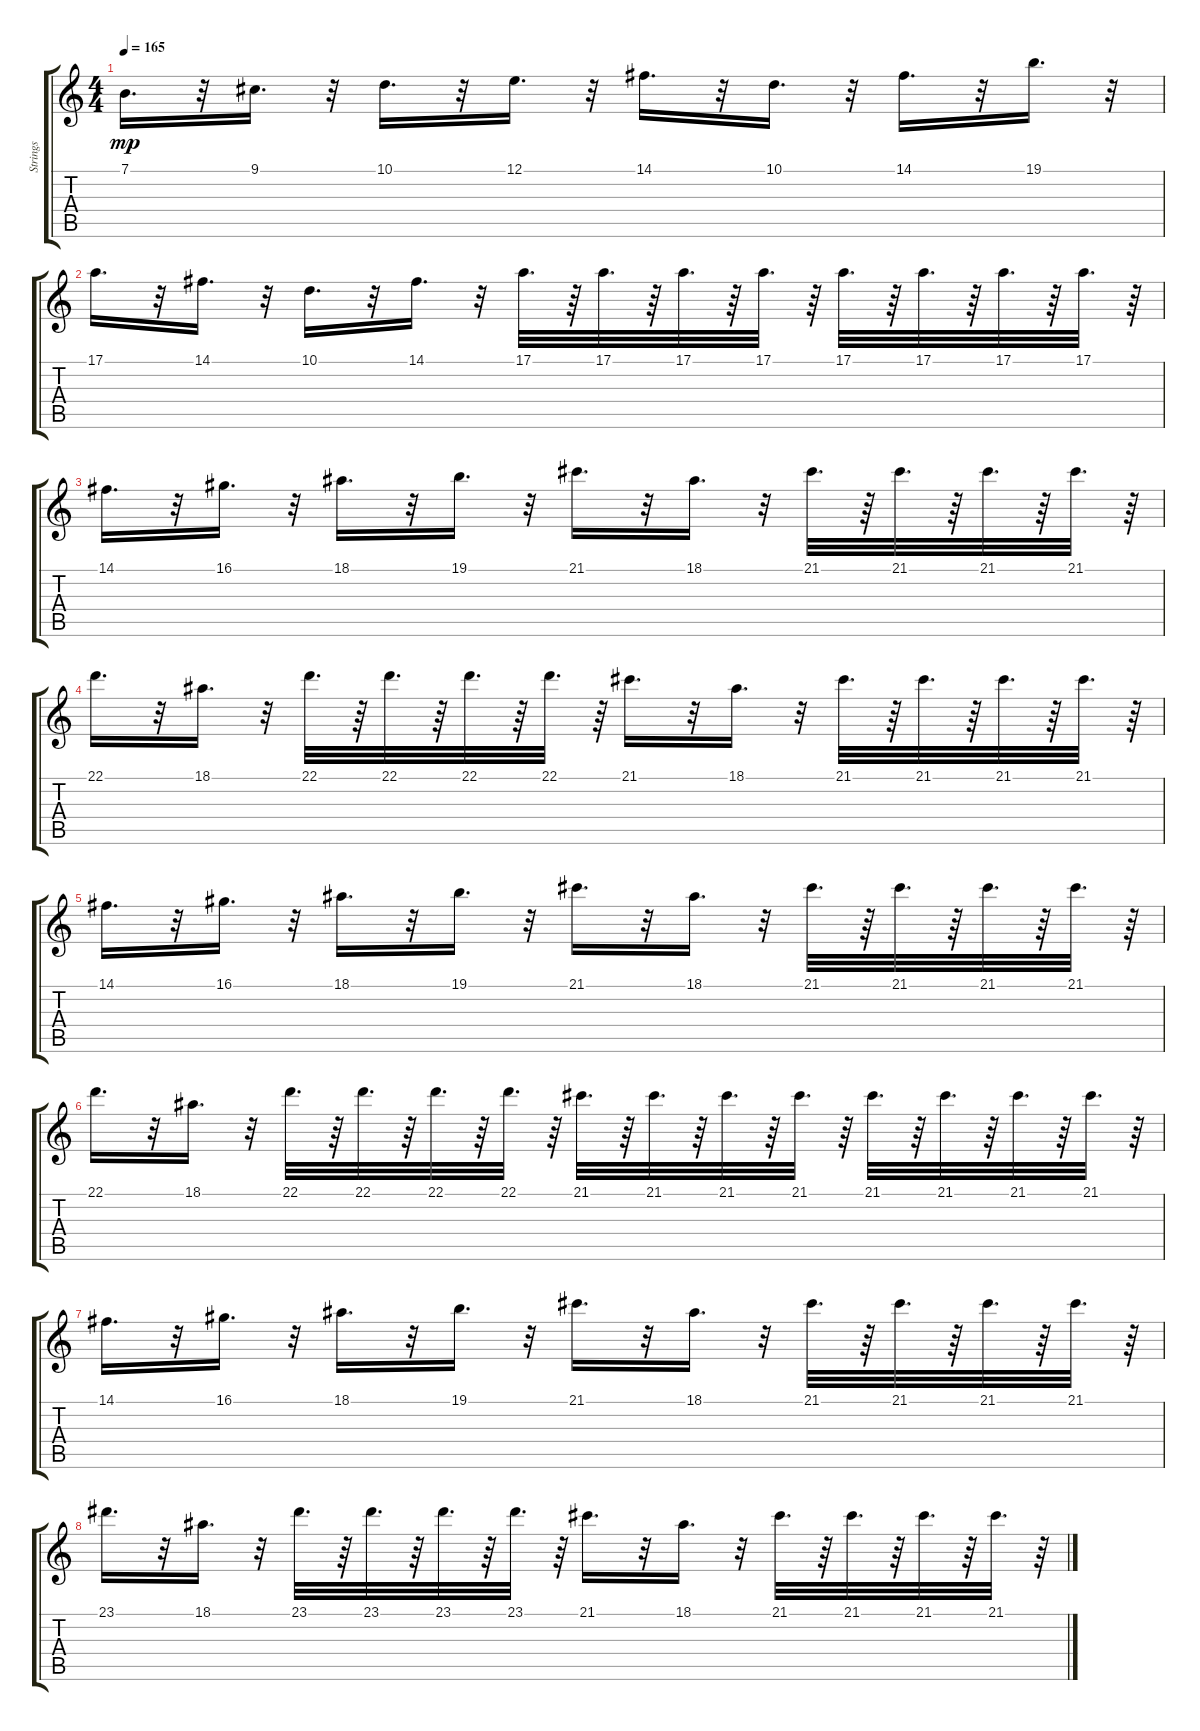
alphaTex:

\track ("Strings" "Strings") {instrument stringensemble1}
\staff {score tabs}
\tuning (E4 B3 G3 D3 A2 E2) {hide}
\ts (4 4)
\tempo 165
\clef g2
\ks c
7.1.16{d dy mp} r.32 9.1.16{d} r.32 10.1.16{d} r.32 12.1.16{d} r.32 14.1.16{d} r.32 10.1.16{d} r.32 14.1.16{d} r.32 19.1.16{d} r.32 |
17.1.16{d} r.32 14.1.16{d} r.32 10.1.16{d} r.32 14.1.16{d} r.32 17.1.32{d} r.64 17.1.32{d} r.64 17.1.32{d} r.64 17.1.32{d} r.64 17.1.32{d} r.64 17.1.32{d} r.64 17.1.32{d} r.64 17.1.32{d} r.64 |
14.1.16{d} r.32 16.1.16{d} r.32 18.1.16{d} r.32 19.1.16{d} r.32 21.1.16{d} r.32 18.1.16{d} r.32 21.1.32{d} r.64 21.1.32{d} r.64 21.1.32{d} r.64 21.1.32{d} r.64 |
22.1.16{d} r.32 18.1.16{d} r.32 22.1.32{d} r.64 22.1.32{d} r.64 22.1.32{d} r.64 22.1.32{d} r.64 21.1.16{d} r.32 18.1.16{d} r.32 21.1.32{d} r.64 21.1.32{d} r.64 21.1.32{d} r.64 21.1.32{d} r.64 |
14.1.16{d} r.32 16.1.16{d} r.32 18.1.16{d} r.32 19.1.16{d} r.32 21.1.16{d} r.32 18.1.16{d} r.32 21.1.32{d} r.64 21.1.32{d} r.64 21.1.32{d} r.64 21.1.32{d} r.64 |
22.1.16{d} r.32 18.1.16{d} r.32 22.1.32{d} r.64 22.1.32{d} r.64 22.1.32{d} r.64 22.1.32{d} r.64 21.1.32{d} r.64 21.1.32{d} r.64 21.1.32{d} r.64 21.1.32{d} r.64 21.1.32{d} r.64 21.1.32{d} r.64 21.1.32{d} r.64 21.1.32{d} r.64 |
14.1.16{d} r.32 16.1.16{d} r.32 18.1.16{d} r.32 19.1.16{d} r.32 21.1.16{d} r.32 18.1.16{d} r.32 21.1.32{d} r.64 21.1.32{d} r.64 21.1.32{d} r.64 21.1.32{d} r.64 |
23.1.16{d} r.32 18.1.16{d} r.32 23.1.32{d} r.64 23.1.32{d} r.64 23.1.32{d} r.64 23.1.32{d} r.64 21.1.16{d} r.32 18.1.16{d} r.32 21.1.32{d} r.64 21.1.32{d} r.64 21.1.32{d} r.64 21.1.32{d} r.64
